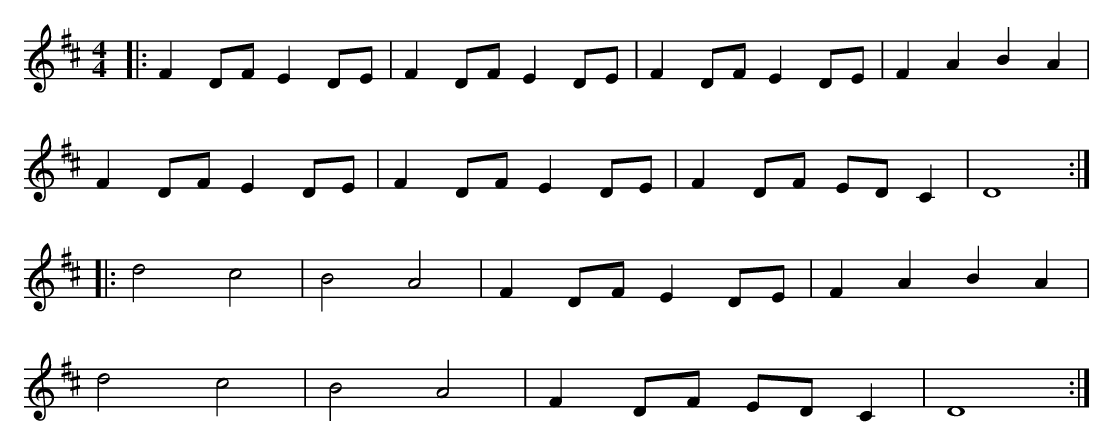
X:1
M:4/4
K:D
|:F2 DF E2 DE|F2 DF E2 DE|F2 DF E2 DE|F2 A2 B2 A2|
F2 DF E2 DE|F2 DF E2 DE|F2 DF ED C2|D8:|
|:d4 c4|B4 A4|F2 DF E2 DE|F2 A2 B2 A2|
d4 c4|B4 A4|F2 DF ED C2|D8:|
